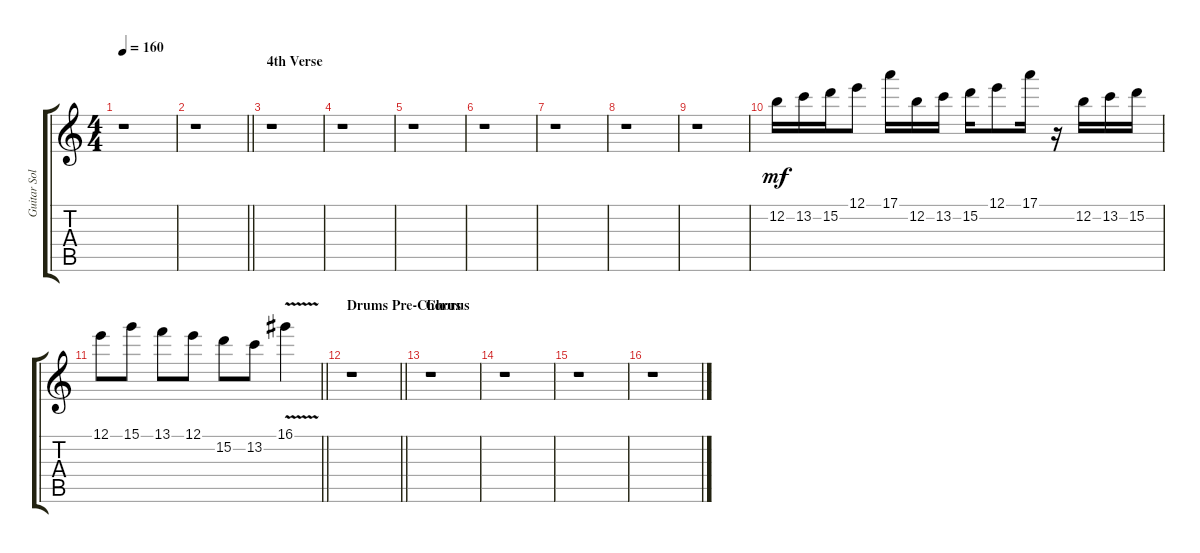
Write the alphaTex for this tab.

\track ("Guitar Solo" "Guitar Sol") {instrument distortionguitar}
\staff {score tabs}
\tuning (E4 B3 G3 D3 A2 E2) {hide}
\ts (4 4)
\tempo 160
\clef g2
\ks c
r.1{dy f} |
\barLineRight lightlight
r.1 |
\section ("" "4th Verse")
r.1 |
r.1 |
r.1 |
r.1 |
r.1 |
r.1 |
r.1 |
12.2.16{dy mf} 13.2.16 15.2.16 12.1.8 17.1.16 12.2.16 13.2.16 15.2.16 12.1.8 17.1.16 r.16 12.2.16 13.2.16 15.2.16 |
\barLineRight lightlight
12.1.8 15.1.8 13.1.8 12.1.8 15.2.8 13.2.8 16.1{v}.4 |
\section ("" "Drums Pre-Chorus")
\barLineRight lightlight
r.1 |
\section ("" "Chorus")
r.1 |
r.1 |
r.1 |
r.1
